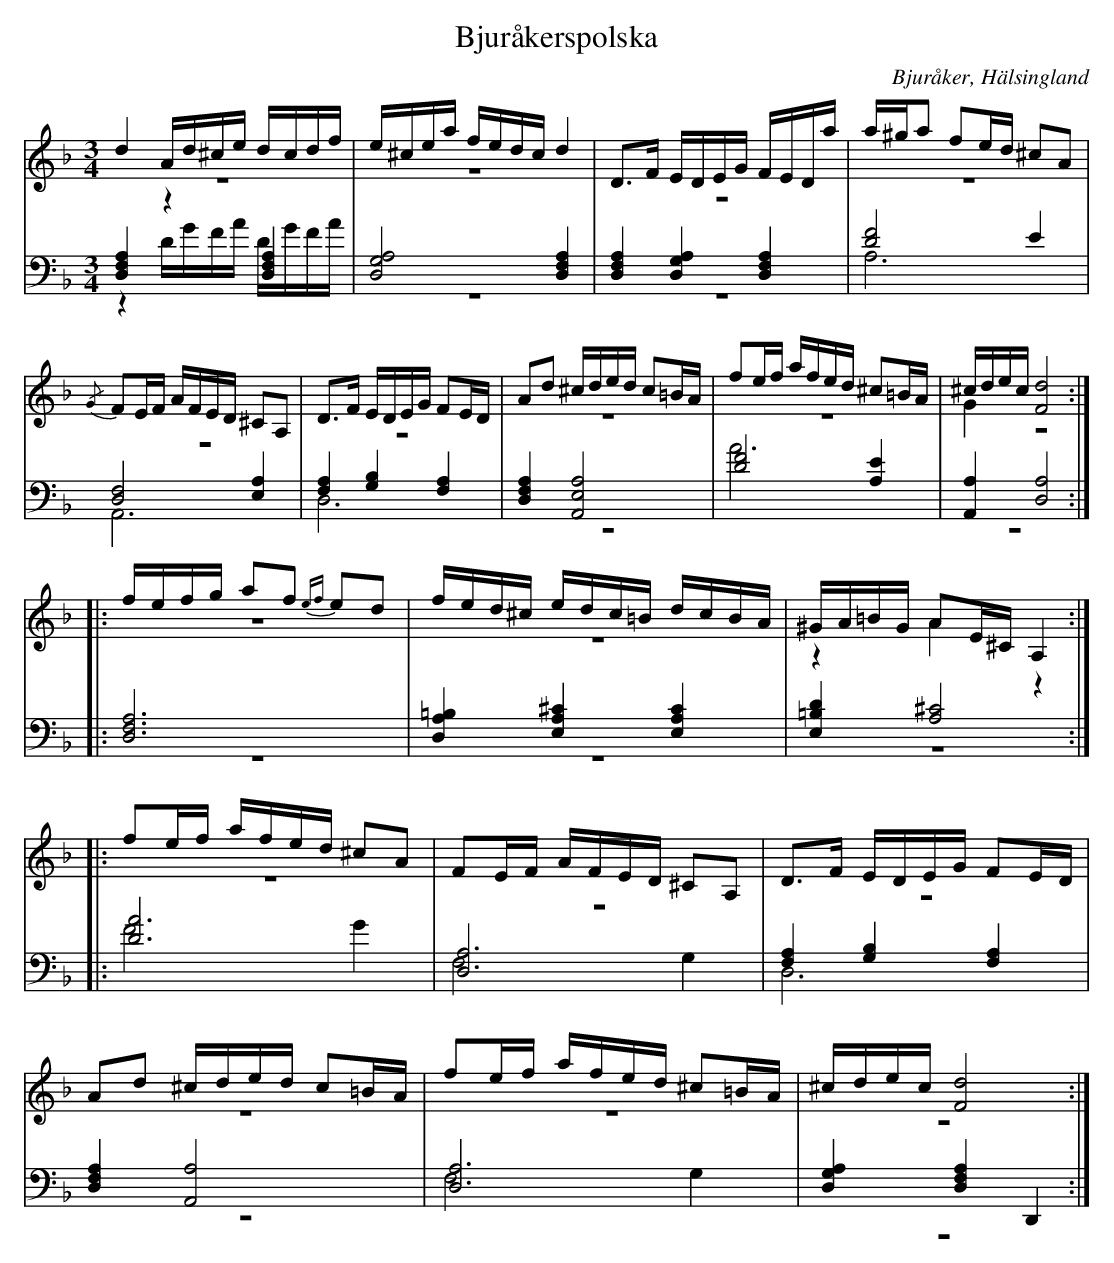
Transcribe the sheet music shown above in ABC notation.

X:1
T: Bjuråkerspolska
O: Bjuråker, Hälsingland
M: 3/4
L: 1/16
K: Dm
V:1
V:2 merge
V:3
V:4 merge
V:1
d4 Ad^ce dcdf |e^cea fedc d4|D2>F2 EDEG FEDa|a^ga2 f2ed ^c2A2|
{/G}F2EF AFED ^C2A,2|D2>F2 EDEG F2ED|A2d2 ^cded c2=BA|f2ef afed ^c2=BA|^cdec [F8d8]:|
|:fefg a2f2 {ef}e2d2 |fed^c edc=B dcBA|^GA=BG A2E^C A,4:|
|:f2ef afed ^c2A2|F2EF AFED ^C2A,2|D2>F2 EDEG F2ED|
A2d2 ^cded c2=BA|f2ef afed ^c2=BA|^cdec [F8d8]:|
V:2
z12|z12|z12|z12|
z12|z12|z12|z12|G4 z8:|
|:z12|z12|z4 A4 z4:|
|:z12|z12|z12|
z12|z12|z12:|
V:3 clef=bass
[D,4F,4A,4] z4 [D,4F,4A,4]|[D,8G,8A,8] [D,4F,4A,4]|[D,4F,4A,4] [D,4G,4A,4] [D,4F,4A,4]|[D8F8] E4|
[D,8F,8] [E,4A,4]|[F,4A,4] [G,4B,4] [F,4A,4]|[D,4F,4A,4] [A,,8E,8A,8]|[D8F8] [A,4E4]|[A,,4A,4] [D,8A,8]:|
|:[D,12F,12A,12]|[D,4A,4=B,4] [E,4A,4^C4] [E,4A,4C4]|[E,4=B,4D4] [A,8^C8]:|
|:[D12A12]|[D,12A,12]|[F,4A,4] [G,4B,4] [F,4A,4]|
[D,4F,4A,4] [A,,8A,8]|[D,12A,12]|[D,4G,4A,4] [D,4F,4A,4] D,,4:|
V:4 clef=bass
z4 DGFA DGFA|z12|z12|A,12|
A,,12|D,12|z12|A12|z12:|
|:z12|z12|z12:|
|:F8 G4|F,8 G,4|D,12|
z12|F,8 G,4|z12:|
